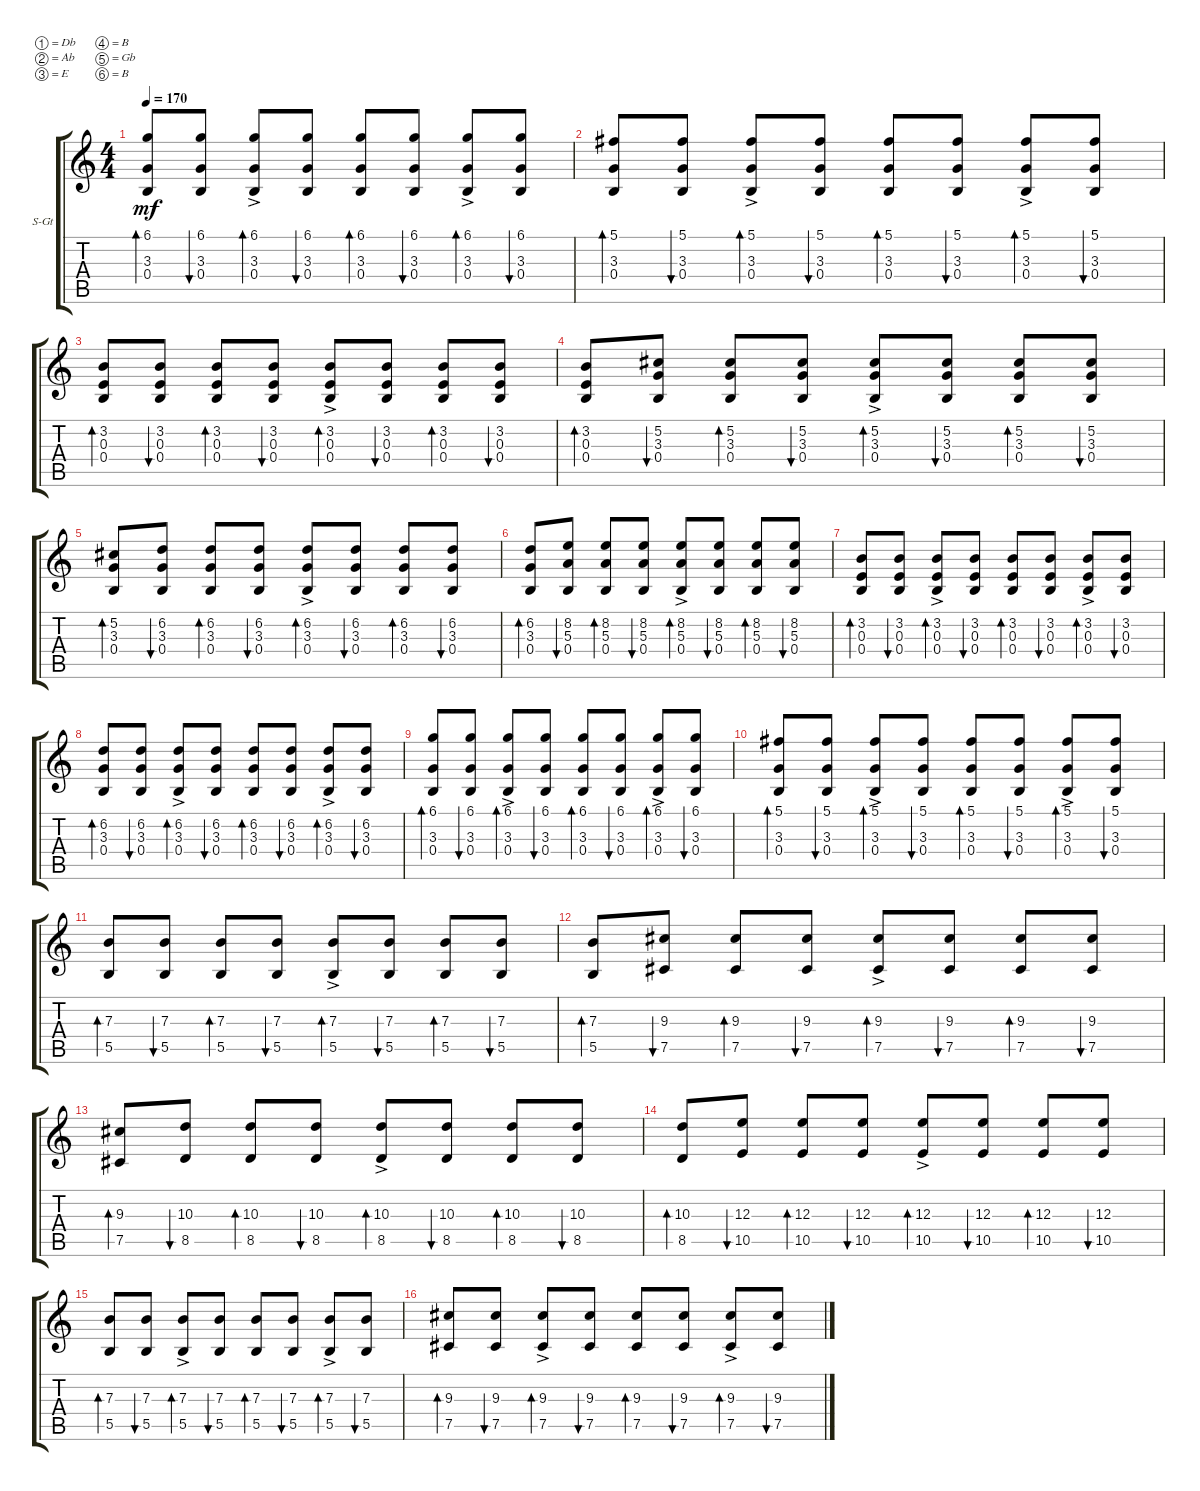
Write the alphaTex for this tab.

\defaultSystemsLayout 4
\bracketExtendMode groupsimilarinstruments
\firstSystemTrackNameOrientation horizontal
\otherSystemsTrackNameOrientation horizontal
\track ("Steel Guitar" "S-Gt") {instrument acousticguitarsteel}
\staff {score tabs}
\tuning (Db4 Ab3 E3 B2 Gb2 B1)
\ts (4 4)
\tempo 170
\clef g2
\ks c
(0.4 3.3 6.1).8{bd 72 dy mf} (0.4 3.3 6.1).8{bu 72} (0.4 3.3{ac} 6.1{ac}).8{bd 72} (0.4 3.3 6.1).8{bu 72} (0.4 3.3 6.1).8{bd 72} (0.4 3.3 6.1).8{bu 72} (0.4 3.3{ac} 6.1{ac}).8{bd 72} (0.4 3.3 6.1).8{bu 72} |
(0.4 3.3 5.1).8{bd 72} (0.4 3.3 5.1).8{bu 72} (0.4 3.3{ac} 5.1{ac}).8{bd 72} (0.4 3.3 5.1).8{bu 72} (0.4 3.3 5.1).8{bd 72} (0.4 3.3 5.1).8{bu 72} (0.4 3.3{ac} 5.1{ac}).8{bd 72} (0.4 3.3 5.1).8{bu 72} |
(3.2 0.3 0.4).8{bd 72} (3.2 0.3 0.4).8{bu 72} (3.2 0.3 0.4).8{bd 72} (3.2 0.3 0.4).8{bu 72} (3.2{ac} 0.3{ac} 0.4).8{bd 72} (3.2 0.3 0.4).8{bu 72} (3.2 0.3 0.4).8{bd 72} (3.2 0.3 0.4).8{bu 72} |
(3.2 0.3 0.4).8{bd 72} (3.3 5.2 0.4).8{bu 72} (3.3 5.2 0.4).8{bd 72} (3.3 5.2 0.4).8{bu 72} (3.3{ac} 5.2{ac} 0.4).8{bd 72} (3.3 5.2 0.4).8{bu 72} (3.3 5.2 0.4).8{bd 72} (3.3 5.2 0.4).8{bu 72} |
(3.3 5.2 0.4).8{bd 72} (3.3 6.2 0.4).8{bu 72} (3.3 6.2 0.4).8{bd 72} (3.3 6.2 0.4).8{bu 72} (3.3{ac} 6.2{ac} 0.4).8{bd 72} (3.3 6.2 0.4).8{bu 72} (3.3 6.2 0.4).8{bd 72} (3.3 6.2 0.4).8{bu 72} |
(3.3 6.2 0.4).8{bd 72} (5.3 8.2 0.4).8{bu 72} (5.3 8.2 0.4).8{bd 72} (5.3 8.2 0.4).8{bu 72} (5.3{ac} 8.2{ac} 0.4).8{bd 72} (5.3 8.2 0.4).8{bu 72} (5.3 8.2 0.4).8{bd 72} (5.3 8.2 0.4).8{bu 72} |
(3.2 0.3 0.4).8{bd 72} (3.2 0.3 0.4).8{bu 72} (3.2{ac} 0.3{ac} 0.4).8{bd 72} (3.2 0.3 0.4).8{bu 72} (3.2 0.3 0.4).8{bd 72} (3.2 0.3 0.4).8{bu 72} (3.2{ac} 0.3{ac} 0.4).8{bd 72} (3.2 0.3 0.4).8{bu 72} |
(3.3 6.2 0.4).8{bd 72} (3.3 6.2 0.4).8{bu 72} (3.3{ac} 6.2{ac} 0.4).8{bd 72} (3.3 6.2 0.4).8{bu 72} (3.3 6.2 0.4).8{bd 72} (3.3 6.2 0.4).8{bu 72} (3.3{ac} 6.2{ac} 0.4).8{bd 72} (0.4 3.3 6.2).8{bu 72} |
(0.4 3.3 6.1).8{bd 72} (0.4 3.3 6.1).8{bu 72} (0.4 3.3{ac} 6.1{ac}).8{bd 72} (0.4 3.3 6.1).8{bu 72} (0.4 3.3 6.1).8{bd 72} (0.4 3.3 6.1).8{bu 72} (0.4 3.3{ac} 6.1{ac}).8{bd 72} (0.4 3.3 6.1).8{bu 72} |
(0.4 3.3 5.1).8{bd 72} (0.4 3.3 5.1).8{bu 72} (0.4 3.3{ac} 5.1{ac}).8{bd 72} (0.4 3.3 5.1).8{bu 72} (0.4 3.3 5.1).8{bd 72} (0.4 3.3 5.1).8{bu 72} (0.4 3.3{ac} 5.1{ac}).8{bd 72} (0.4 3.3 5.1).8{bu 72} |
(5.5 7.3).8{bd 72} (5.5 7.3).8{bu 72} (5.5 7.3).8{bd 72} (5.5 7.3).8{bu 72} (5.5{ac} 7.3{ac}).8{bd 72} (5.5 7.3).8{bu 72} (5.5 7.3).8{bd 72} (5.5 7.3).8{bu 72} |
(5.5 7.3).8{bd 72} (7.5 9.3).8{bu 72} (7.5 9.3).8{bd 72} (7.5 9.3).8{bu 72} (7.5{ac} 9.3{ac}).8{bd 72} (7.5 9.3).8{bu 72} (7.5 9.3).8{bd 72} (7.5 9.3).8{bu 72} |
(7.5 9.3).8{bd 72} (8.5 10.3).8{bu 72} (8.5 10.3).8{bd 72} (8.5 10.3).8{bu 72} (8.5{ac} 10.3{ac}).8{bd 72} (8.5 10.3).8{bu 72} (8.5 10.3).8{bd 72} (8.5 10.3).8{bu 72} |
(8.5 10.3).8{bd 72} (10.5 12.3).8{bu 72} (10.5 12.3).8{bd 72} (10.5 12.3).8{bu 72} (10.5{ac} 12.3{ac}).8{bd 72} (10.5 12.3).8{bu 72} (10.5 12.3).8{bd 72} (10.5 12.3).8{bu 72} |
(5.5 7.3).8{bd 72} (5.5 7.3).8{bu 72} (5.5{ac} 7.3{ac}).8{bd 72} (5.5 7.3).8{bu 72} (5.5 7.3).8{bd 72} (5.5 7.3).8{bu 72} (5.5{ac} 7.3{ac}).8{bd 72} (5.5 7.3).8{bu 72} |
(7.5 9.3).8{bd 72} (7.5 9.3).8{bu 72} (7.5{ac} 9.3{ac}).8{bd 72} (7.5 9.3).8{bu 72} (7.5 9.3).8{bd 72} (7.5 9.3).8{bu 72} (7.5{ac} 9.3{ac}).8{bd 72} (7.5 9.3).8{bu 72}
